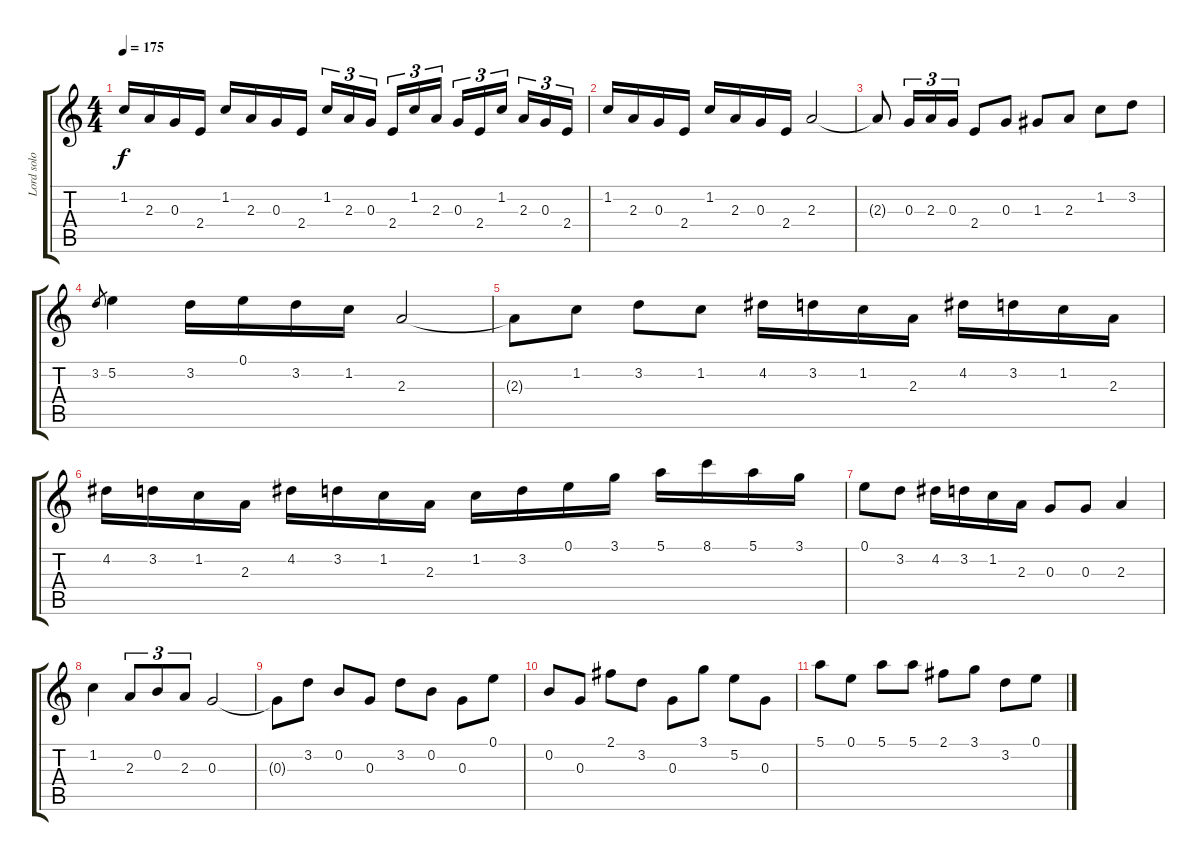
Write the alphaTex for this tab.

\track ("Lord solo" "Lord solo") {instrument drawbarorgan}
\staff {score tabs}
\tuning (E5 B4 G4 D4 A3 E3) {hide}
\ts (4 4)
\tempo 175
\clef g2
\ks c
1.2.16{dy f} 2.3.16 0.3.16 2.4.16 1.2.16 2.3.16 0.3.16 2.4.16 1.2.16{tu (3 2)} 2.3.16{tu (3 2)} 0.3.16{tu (3 2)} 2.4.16{tu (3 2)} 1.2.16{tu (3 2)} 2.3.16{tu (3 2)} 0.3.16{tu (3 2)} 2.4.16{tu (3 2)} 1.2.16{tu (3 2)} 2.3.16{tu (3 2)} 0.3.16{tu (3 2)} 2.4.16{tu (3 2)} |
1.2.16 2.3.16 0.3.16 2.4.16 1.2.16 2.3.16 0.3.16 2.4.16 2.3.2 |
2.3{t}.8 0.3.16{tu (3 2)} 2.3.16{tu (3 2)} 0.3.16{tu (3 2)} 2.4.8 0.3.8 1.3.8 2.3.8 1.2.8 3.2.8 |
3.2.8{gr} 5.2.4 3.2.16 0.1.16 3.2.16 1.2.16 2.3.2 |
2.3{t}.8 1.2.8 3.2.8 1.2.8 4.2.16 3.2.16 1.2.16 2.3.16 4.2.16 3.2.16 1.2.16 2.3.16 |
4.2.16 3.2.16 1.2.16 2.3.16 4.2.16 3.2.16 1.2.16 2.3.16 1.2.16 3.2.16 0.1.16 3.1.16 5.1.16 8.1.16 5.1.16 3.1.16 |
0.1.8 3.2.8 4.2.16 3.2.16 1.2.16 2.3.16 0.3.8 0.3.8 2.3.4 |
1.2.4 2.3.8{tu (3 2)} 0.2.8{tu (3 2)} 2.3.8{tu (3 2)} 0.3.2 |
0.3{t}.8 3.2.8 0.2.8 0.3.8 3.2.8 0.2.8 0.3.8 0.1.8 |
0.2.8 0.3.8 2.1.8 3.2.8 0.3.8 3.1.8 5.2.8 0.3.8 |
5.1.8 0.1.8 5.1.8 5.1.8 2.1.8 3.1.8 3.2.8 0.1.8
